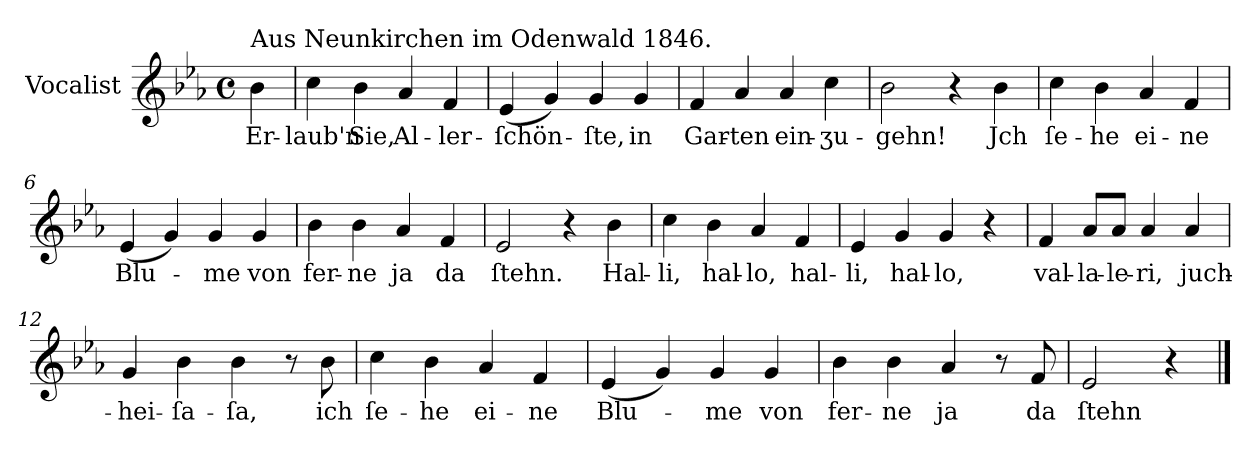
**kern	**text
*part1	*part1
*staff1	*staff1
*I"Vocalist	*
*k[b-e-a-]	*
*E-:	*
*M4/4	*
*met(c)	*
=	=
!LO:TX:a:t=Aus Neunkirchen im Odenwald 1846.	!
4b-	Er-
=1	=1
4cc	-laub'n
4b-	Sie,
4a-	Al-
4f	-ler-
=2	=2
(4e-	-ſchön-
4g)	.
4g	-ſte,
4g	in
=3	=3
4f	Gar-
4a-	-ten
4a-	ein-
4cc	-ʒu-
=4	=4
2b-	-gehn!
4r	.
4b-	Jch
=5	=5
4cc	ſe-
4b-	-he
4a-	ei-
4f	-ne
=6	=6
(4e-	Blu-
4g)	.
4g	-me
4g	von
=7	=7
4b-	fer-
4b-	-ne
4a-	ja
4f	da
=8	=8
2e-	ſtehn.
4r	.
4b-	Hal-
=9	=9
4cc	-li,
4b-	hal-
4a-	-lo,
4f	hal-
=10	=10
4e-	-li,
4g	hal-
4g	-lo,
4r	.
=11	=11
4f	val-
8a-L	-la-
8a-J	-le-
4a-	-ri,
4a-	juch-
=12	=12
4g	-hei-
4b-	-ſa-
4b-	-ſa,
8r	.
8b-	ich
=13	=13
4cc	ſe-
4b-	-he
4a-	ei-
4f	-ne
=14	=14
(4e-	Blu-
4g)	.
4g	-me
4g	von
=15	=15
4b-	fer-
4b-	-ne
4a-	ja
8r	.
8f	da
=16	=16
2e-	ſtehn
4r	.
==	==
*-	*-
